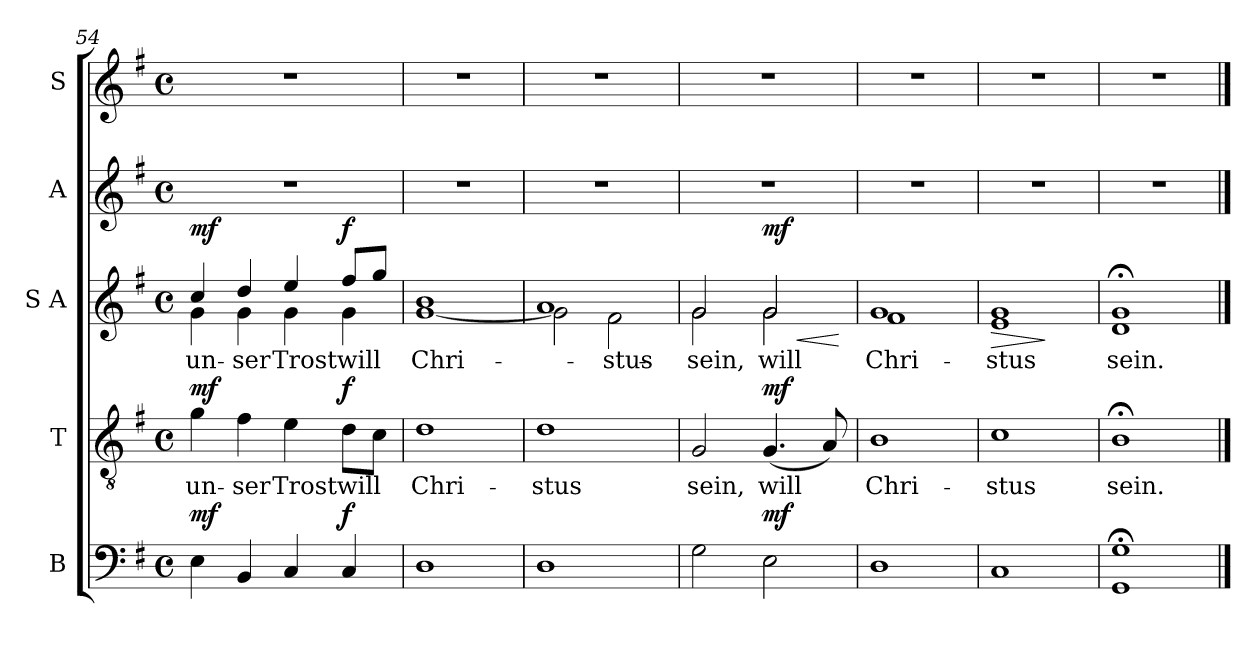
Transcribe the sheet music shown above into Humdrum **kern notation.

**kern	**dynam	**kern	**text	**dynam	**kern	**text	**dynam	**kern	**kern
*part5	*part5	*part4	*part4	*part4	*part3	*part3	*part3	*part2	*part1
*staff5	*staff5	*staff4	*staff4	*staff4	*staff3	*staff3	*staff3	*staff2	*staff1
*I"B	*	*I"T	*	*	*I"S A	*	*	*I"A	*I"S
!!LO:LB:g=z
*clefF4	*	*clefGv2	*	*	*clefG2	*	*	*clefG2	*clefG2
*k[f#]	*	*k[f#]	*	*	*k[f#]	*	*	*k[f#]	*k[f#]
*M4/4	*	*M4/4	*	*	*M4/4	*	*	*M4/4	*M4/4
*met(c)	*	*met(c)	*	*	*met(c)	*	*	*met(c)	*met(c)
=54	=54	=54	=54	=54	=54	=54	=54	=54	=54
!	!LO:DY:a	!	!LO:LY:b	!LO:DY:a	!	!LO:LY:b	!LO:DY:a	!	!
*	*	*	*	*	*^	*	*	*	*
4E\	mf	4g\	un-	mf	4cc/	4g\	un-	mf	1r	1r
!	!	!	!LO:LY:b	!	!	!	!LO:LY:b	!	!	!
4BB/	.	4f#\	-ser	.	4dd/	4g\	-ser	.	.	.
!	!	!	!LO:LY:b	!	!	!	!LO:LY:b	!	!	!
4C/	.	4e\	Trost	.	4ee/	4g\	Trost	.	.	.
!	!LO:DY:a	!	!LO:LY:b	!LO:DY:a	!	!	!LO:LY:b	!LO:DY:a	!	!
4C/	f	8d\L	will	f	8ff#/L	4g\	will	f	.	.
.	.	8c\J	.	.	8gg/J	.	.	.	.	.
=55	=55	=55	=55	=55	=55	=55	=55	=55	=55	=55
!	!	!	!LO:LY:b	!	!	!	!LO:LY:b	!	!	!
1D	.	1d	Chri-	.	1b	[1g	Chri-	.	1r	1r
=56	=56	=56	=56	=56	=56	=56	=56	=56	=56	=56
!	!	!	!LO:LY:b	!	!	!	!	!	!	!
1D	.	1d	-stus	.	1a	2g\]	.	.	1r	1r
!	!	!	!	!	!	!	!LO:LY:b	!	!	!
.	.	.	.	.	.	2f#\	-stus	.	.	.
=57	=57	=57	=57	=57	=57	=57	=57	=57	=57	=57
!	!	!	!LO:LY:b	!	!	!	!LO:LY:b	!	!	!
2G\	.	2G/	sein,	.	2g/	2g\	sein,	.	1r	1r
!	!LO:DY:a	!	!LO:LY:b	!LO:DY:a	!	!	!LO:LY:b	!LO:HP:b	!	!
!	!	!	!	!	!	!	!	!LO:DY:n=1:a	!	!
2E\	mf	(4.G/	will	mf	2g/	2g\	will	< mf	.	.
.	.	8A/)	.	.	.	.	.	.	.	.
*	*	*	*	*	*v	*v	*	*	*	*
.	.	.	.	.	.	.	[	.	.
=58	=58	=58	=58	=58	=58	=58	=58	=58	=58
!	!	!	!LO:LY:b	!	!	!LO:LY:b	!	!	!
*	*	*	*	*	*^	*	*	*	*
1D	.	1B	Chri-	.	1g	1f#	Chri-	.	1r	1r
=59	=59	=59	=59	=59	=59	=59	=59	=59	=59	=59
!	!	!	!LO:LY:b	!	!	!	!LO:LY:b	!LO:HP:b	!	!
1C	.	1c	-stus	.	1g	1e	-stus	>	1r	1r
*	*	*	*	*	*v	*v	*	*	*	*
.	.	.	.	.	.	.	]	.	.
=60	=60	=60	=60	=60	=60	=60	=60	=60	=60
!	!	!	!LO:LY:b	!	!	!LO:LY:b	!	!	!
*	*	*	*	*	*^	*	*	*	*
1GG;< 1G;<	.	1B;<	sein.	.	1g;<	1d	sein.	.	1r	1r
*	*	*	*	*	*v	*v	*	*	*	*
==	==	==	==	==	==	==	==	==	==
*-	*-	*-	*-	*-	*-	*-	*-	*-	*-
